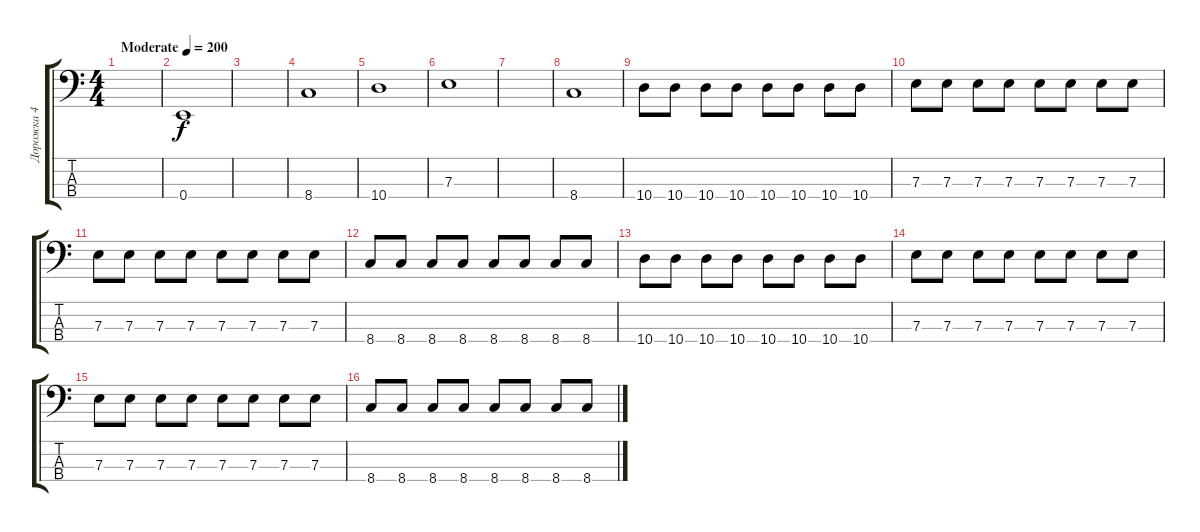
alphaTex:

\track ("Дорожка 4" "Дорожка 4") {instrument electricbassfinger}
\staff {score tabs}
\tuning (G2 D2 A1 E1) {hide}
\ts (4 4)
\tempo (200 "Moderate")
\clef f4
\ks c
|
0.4.1 |
|
8.4.1 |
10.4.1 |
7.3.1 |
|
8.4.1 |
10.4.8 10.4.8 10.4.8 10.4.8 10.4.8 10.4.8 10.4.8 10.4.8 |
7.3.8 7.3.8 7.3.8 7.3.8 7.3.8 7.3.8 7.3.8 7.3.8 |
7.3.8 7.3.8 7.3.8 7.3.8 7.3.8 7.3.8 7.3.8 7.3.8 |
8.4.8 8.4.8 8.4.8 8.4.8 8.4.8 8.4.8 8.4.8 8.4.8 |
10.4.8 10.4.8 10.4.8 10.4.8 10.4.8 10.4.8 10.4.8 10.4.8 |
7.3.8 7.3.8 7.3.8 7.3.8 7.3.8 7.3.8 7.3.8 7.3.8 |
7.3.8 7.3.8 7.3.8 7.3.8 7.3.8 7.3.8 7.3.8 7.3.8 |
8.4.8 8.4.8 8.4.8 8.4.8 8.4.8 8.4.8 8.4.8 8.4.8
